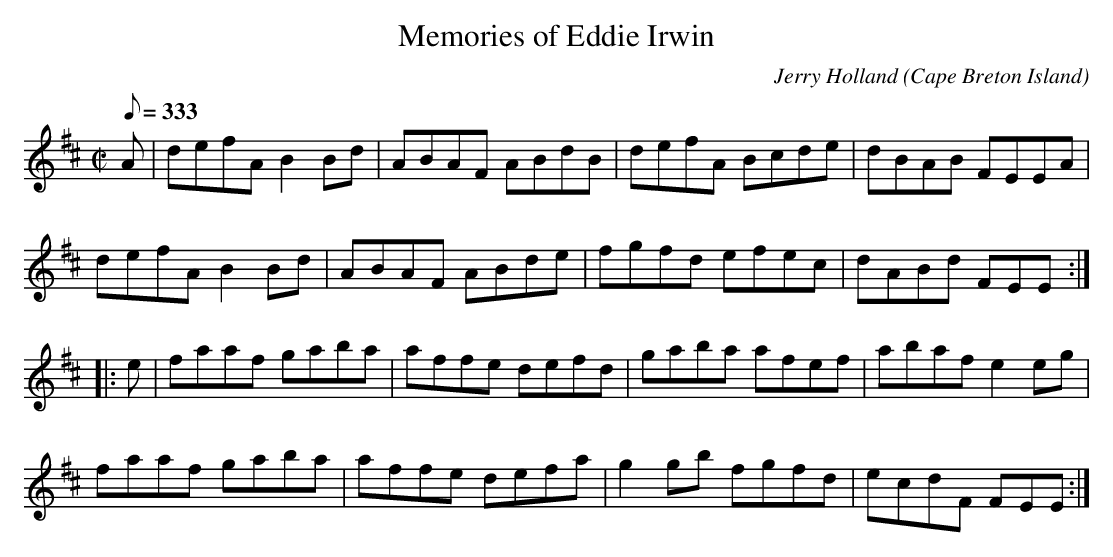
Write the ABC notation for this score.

X:1
T:Memories of Eddie Irwin
C:Jerry Holland
O:Cape Breton Island
L:1/8
Q:333
M:C|
K:D
A|defA B2 Bd|ABAF ABdB|defA Bcde|dBAB FEEA|
defA B2 Bd|ABAF ABde|fgfd efec|dABd FEE:|
|:e|faaf gaba|affe defd|gaba afef|abaf e2 eg|
faaf gaba|affe defa|g2 gb fgfd|ecdF FEE:|
